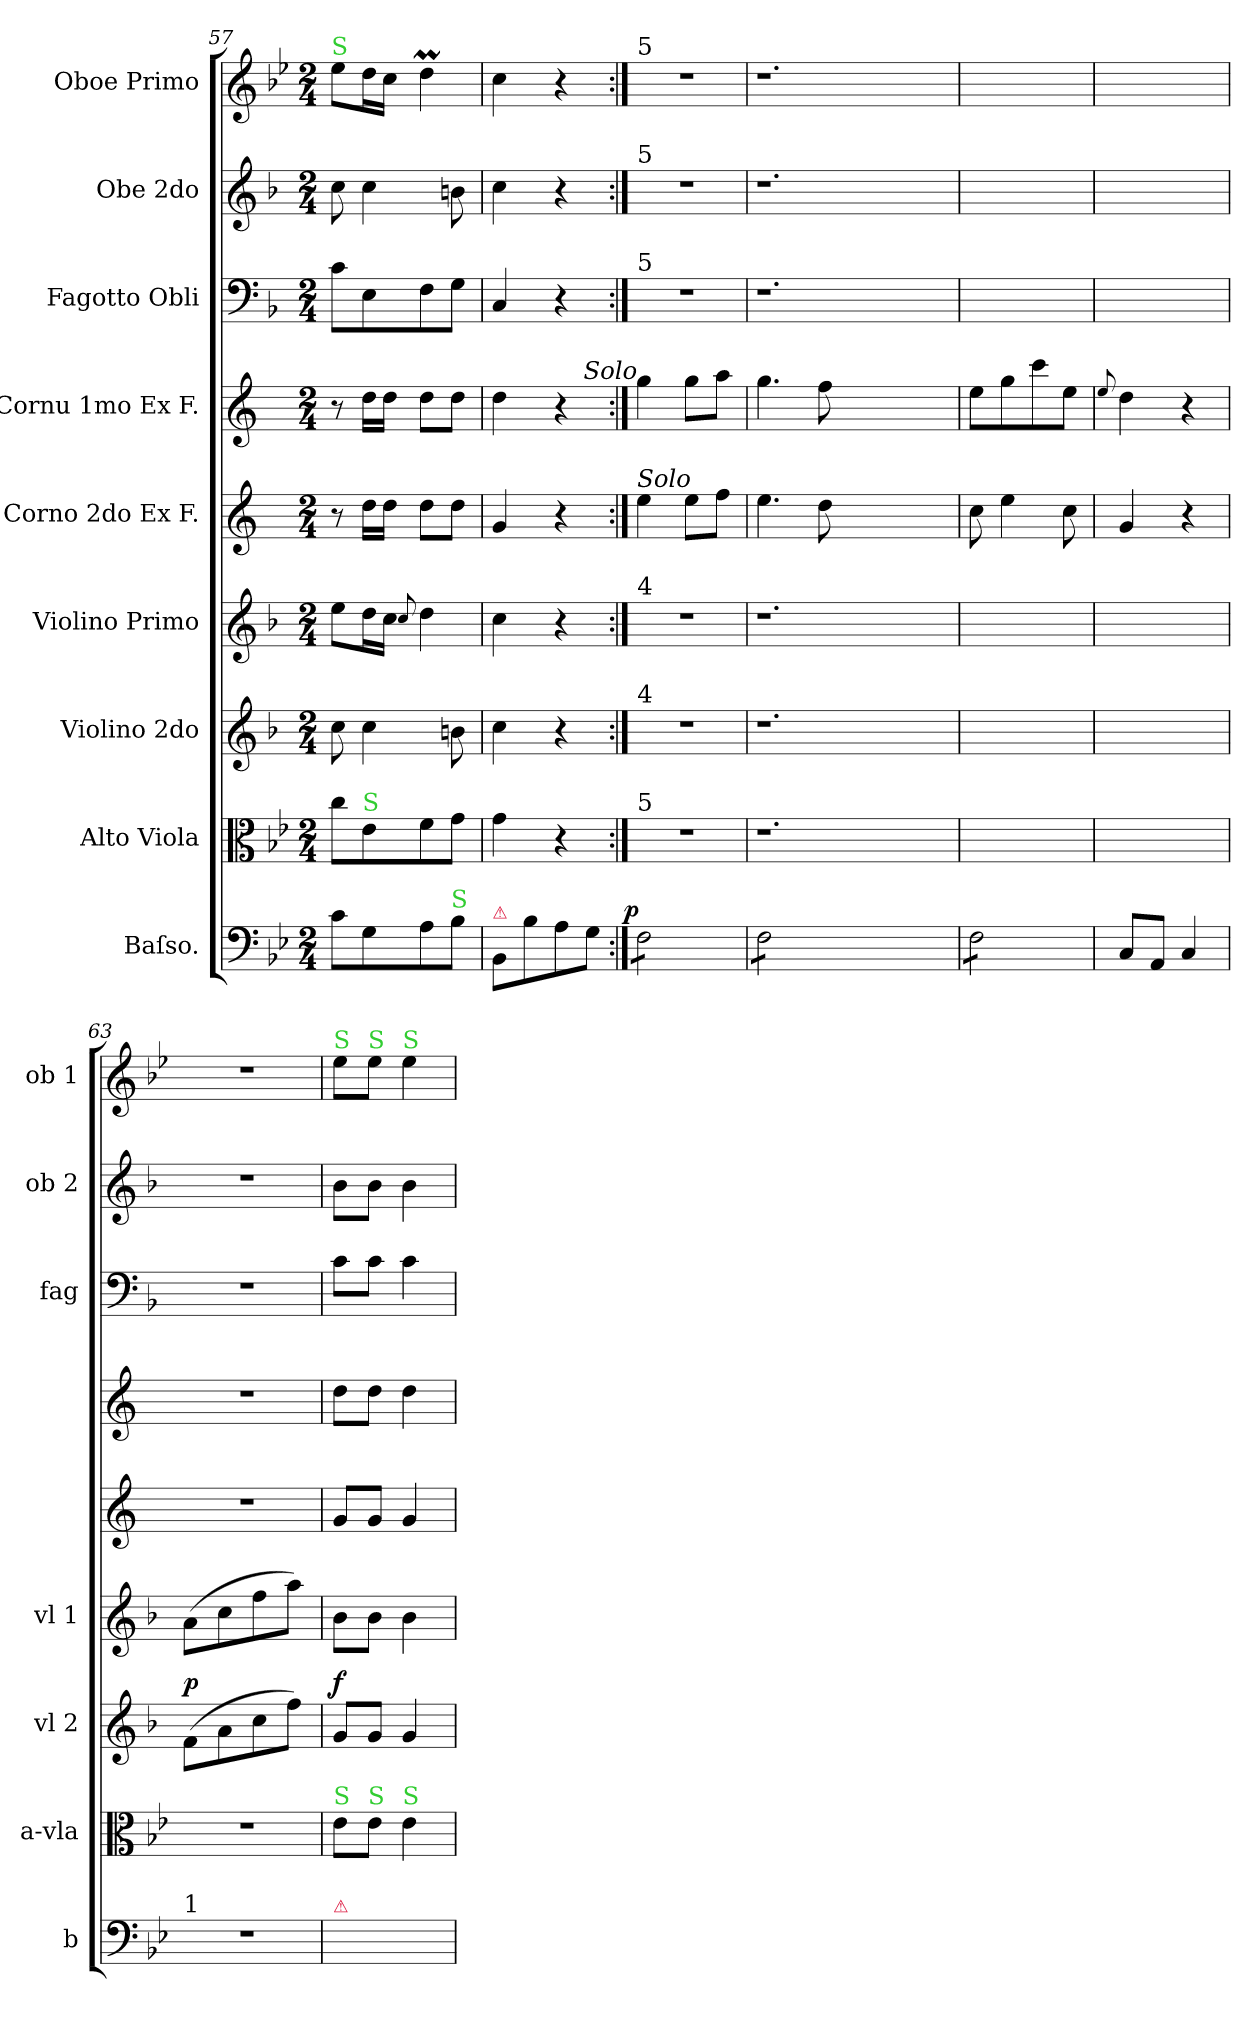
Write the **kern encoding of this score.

**kern	**dynam	**kern	**kern	**dynam	**kern	**dynam	**kern	**kern	**kern	**kern	**kern
*part9	*part9	*part8	*part7	*part7	*part6	*part6	*part5	*part4	*part3	*part2	*part1
*staff9	*staff9	*staff8	*staff7	*staff7	*staff6	*staff6	*staff5	*staff4	*staff3	*staff2	*staff1
*I"Baſso.	*	*I"Alto Viola	*I"Violino 2do	*	*I"Violino Primo	*	*I"Corno 2do Ex F.	*I"Cornu 1mo Ex F.	*I"Fagotto Obli	*I"Obe 2do	*I"Oboe Primo
*I'b	*	*I'a-vla	*I'vl 2	*	*I'vl 1	*	*	*	*I'fag	*I'ob 2	*I'ob 1
*clefF4	*	*clefC3	*clefG2	*	*clefG2	*	*clefG2	*clefG2	*clefF4	*clefG2	*clefG2
*	*	*	*	*	*	*	*ITrd4c7	*ITrd4c7	*	*	*
*k[b-e-]	*	*k[b-e-]	*k[b-]	*	*k[b-]	*	*k[b-]	*k[b-]	*k[b-]	*k[b-]	*k[b-e-]
*M2/4	*	*M2/4	*M2/4	*	*M2/4	*	*M2/4	*M2/4	*M2/4	*M2/4	*M2/4
=57	=57	=57	=57	=57	=57	=57	=57	=57	=57	=57	=57
!	!	!	!	!	!	!	!	!	!	!	!LO:TX:a:color=limegreen:t=S
8c\L	.	8cc\L	8cc\	.	8ee\L	.	8r	8r	8c\L	8cc\	8ee-\L
!	!	!LO:TX:a:color=limegreen:t=S	!	!	!	!	!	!	!	!	!
8G\	.	8e-\	4cc\	.	16dd\L	.	16g\LL	16g\LL	8E\	4cc\	16dd\L
.	.	.	.	.	16cc\JJ	.	16g\JJ	16g\JJ	.	.	16cc\JJ
.	.	.	.	.	8qqcc/	.	.	.	.	.	.
8A\	.	8f\	.	.	4dd\	.	8g\L	8g\L	8F\	.	4ddm\
!LO:TX:a:color=limegreen:t=S	!	!	!	!	!	!	!	!	!	!	!
8B-\J	.	8g\J	8bn\	.	.	.	8g\J	8g\J	8G\J	8bn\	.
=58	=58	=58	=58	=58	=58	=58	=58	=58	=58	=58	=58
!LO:TX:a:color=crimson:t=⚠	!	!	!	!	!	!	!	!	!	!	!
8BB-/L	.	4g\	4cc\	.	4cc\	.	4c/	4g\	4C/	4cc\	4cc\
8B-\	.	.	.	.	.	.	.	.	.	.	.
8A\	.	4r	4r	.	4r	.	4r	4r	4r	4r	4r
8G\J	.	.	.	.	.	.	.	.	.	.	.
=59:|!	=59:|!	=59:|!	=59:|!	=59:|!	=59:|!	=59:|!	=59:|!	=59:|!	=59:|!	=59:|!	=59:|!
!	!	!	!	!	!	!	!	!	!	!	!LO:TX:a:t=5
!	!	!	!	!	!	!	!	!	!	!LO:TX:a:t=5	!
!	!	!	!	!	!	!	!	!	!LO:TX:a:t=5	!	!
!	!	!	!	!	!	!	!	!LO:TX:a:i:rj:t=Solo	!	!	!
!	!	!	!	!	!	!	!LO:TX:a:i:t=Solo	!	!	!	!
!	!	!	!	!	!LO:TX:a:t=4	!	!	!	!	!	!
!	!	!	!LO:TX:a:t=4	!	!	!	!	!	!	!	!
!	!	!LO:TX:a:t=5	!	!	!	!	!	!	!	!	!
!	!LO:DY:a:rj	!	!	!	!	!	!	!	!	!	!
*tremolo	*	*	*	*	*	*	*	*	*	*	*
8F\L	p	2r	2r	.	2r	.	4a\	4cc\	2r	2r	2r
8F\	.	.	.	.	.	.	.	.	.	.	.
8F\	.	.	.	.	.	.	8a\L	8cc\L	.	.	.
8F\J	.	.	.	.	.	.	8b-\J	8dd\J	.	.	.
=60	=60	=60	=60	=60	=60	=60	=60	=60	=60	=60	=60
8F\L	.	1.r	1.r	.	1.r	.	4.a\	4.cc\	1.r	1.r	1.r
8F\	.	.	.	.	.	.	.	.	.	.	.
8F\	.	.	.	.	.	.	.	.	.	.	.
8F\J	.	.	.	.	.	.	8g\	8b-\	.	.	.
1ryy	.	.	.	.	.	.	1ryy	1ryy	.	.	.
=61	=61	=61	=61	=61	=61	=61	=61	=61	=61	=61	=61
8F\L	.	2ryy	2ryy	.	2ryy	.	8f\	8a\L	2ryy	2ryy	2ryy
8F\	.	.	.	.	.	.	4a\	8cc\	.	.	.
8F\	.	.	.	.	.	.	.	8ff\	.	.	.
8F\J	.	.	.	.	.	.	8f\	8a\J	.	.	.
*Xtremolo	*	*	*	*	*	*	*	*	*	*	*
=62	=62	=62	=62	=62	=62	=62	=62	=62	=62	=62	=62
.	.	.	.	.	.	.	.	8qqa/	.	.	.
8C/L	.	2ryy	2ryy	.	2ryy	.	4c/	4g\	2ryy	2ryy	2ryy
8AA/J	.	.	.	.	.	.	.	.	.	.	.
4C/	.	.	.	.	.	.	4r	4r	.	.	.
=63	=63	=63	=63	=63	=63	=63	=63	=63	=63	=63	=63
!LO:TX:a:t=1	!	!	!	!	!	!	!	!	!	!	!
!	!	!	!	!LO:DY:a	!	!	!	!	!	!	!
2r	.	2r	(>8f\L	p	(>8a\L	.	2r	2r	2r	2r	2r
.	.	.	8a\	.	8cc\	.	.	.	.	.	.
.	.	.	8cc\	.	8ff\	.	.	.	.	.	.
.	.	.	8ff\J)	.	8aa\J)	.	.	.	.	.	.
=64	=64	=64	=64	=64	=64	=64	=64	=64	=64	=64	=64
!	!	!	!	!	!	!	!	!	!	!	!LO:TX:a:color=limegreen:t=S
!	!	!LO:TX:a:color=limegreen:t=S	!	!	!	!	!	!	!	!	!
!LO:TX:a:color=crimson:t=⚠	!	!	!	!	!	!	!	!	!	!	!
!	!	!	!	!LO:DY:a	!	!LO:DY:a	!	!	!	!	!
2ryy	.	8e-\L	8g/L	f	8b-\L	for	8c/L	8g\L	8c\L	8b-\L	8ee-\L
!	!	!	!	!	!	!	!	!	!	!	!LO:TX:a:color=limegreen:t=S
!	!	!LO:TX:a:color=limegreen:t=S	!	!	!	!	!	!	!	!	!
.	.	8e-\J	8g/J	.	8b-\J	.	8c/J	8g\J	8c\J	8b-\J	8ee-\J
!	!	!	!	!	!	!	!	!	!	!	!LO:TX:a:color=limegreen:t=S
!	!	!LO:TX:a:color=limegreen:t=S	!	!	!	!	!	!	!	!	!
.	.	4e-\	4g/	.	4b-\	.	4c/	4g\	4c\	4b-\	4ee-\
=	=	=	=	=	=	=	=	=	=	=	=
*-	*-	*-	*-	*-	*-	*-	*-	*-	*-	*-	*-
